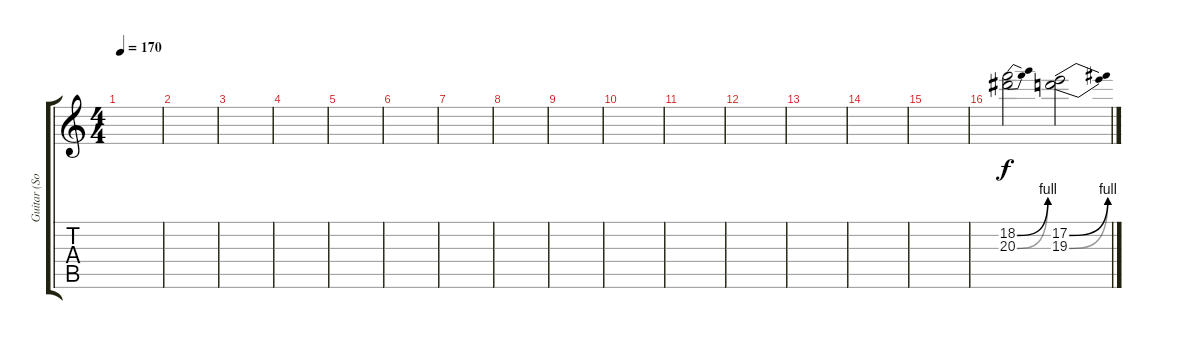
\track ("Guitar (Solo)" "Guitar (So") {instrument distortionguitar}
\staff {score tabs}
\tuning (E4 B3 G3 D3 A2 E2) {hide}
\ts (4 4)
\tempo 170
\clef g2
\ks c
|
|
|
|
|
|
|
|
|
|
|
|
|
|
|
(18.2{be (bend 0 0 60 4)} 20.3{be (bend 0 0 60 4)}).2 (17.2{be (bend 0 0 60 4)} 19.3{be (bend 0 0 60 4)}).2
